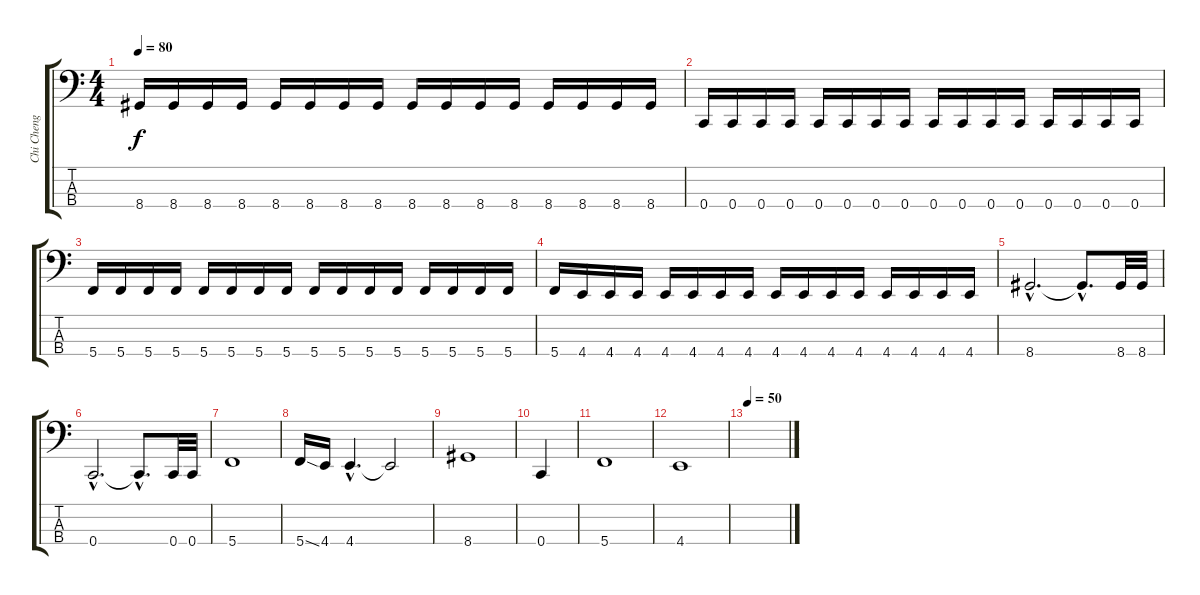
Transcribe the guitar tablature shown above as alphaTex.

\track ("Chi Cheng" "Chi Cheng") {instrument electricbassfinger}
\staff {score tabs}
\tuning (F2 C2 G1 C1) {hide}
\ts (4 4)
\tempo 80
\clef f4
\ks c
8.4.16{dy f} 8.4.16 8.4.16 8.4.16 8.4.16 8.4.16 8.4.16 8.4.16 8.4.16 8.4.16 8.4.16 8.4.16 8.4.16 8.4.16 8.4.16 8.4.16 |
0.4.16 0.4.16 0.4.16 0.4.16 0.4.16 0.4.16 0.4.16 0.4.16 0.4.16 0.4.16 0.4.16 0.4.16 0.4.16 0.4.16 0.4.16 0.4.16 |
5.4.16 5.4.16 5.4.16 5.4.16 5.4.16 5.4.16 5.4.16 5.4.16 5.4.16 5.4.16 5.4.16 5.4.16 5.4.16 5.4.16 5.4.16 5.4.16 |
5.4.16 4.4.16 4.4.16 4.4.16 4.4.16 4.4.16 4.4.16 4.4.16 4.4.16 4.4.16 4.4.16 4.4.16 4.4.16 4.4.16 4.4.16 4.4.16 |
8.4{hac}.2{d} 8.4{hac t}.8{d} 8.4.32 8.4.32 |
0.4{hac}.2{d} 0.4{hac t}.8{d} 0.4.32 0.4.32 |
5.4.1 |
5.4{ss}.16 4.4.16 4.4{hac}.4{d} 4.4{t}.2 |
8.4.1 |
0.4.4 |
5.4.1 |
4.4.1 |
\tempo 50
